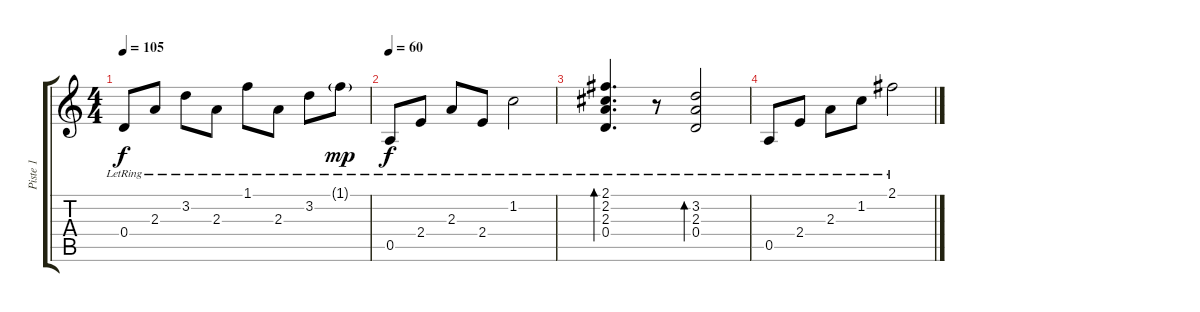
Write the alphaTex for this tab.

\track ("Piste 1" "Piste 1") {instrument acousticguitarsteel}
\staff {score tabs}
\tuning (E4 B3 G3 D3 A2 E2) {hide}
\ts (4 4)
\tempo 105
\clef g2
\ks c
0.4{lr}.8{dy f} 2.3{lr}.8 3.2{lr}.8 2.3{lr}.8 1.1{lr}.8 2.3{lr}.8 3.2{lr}.8 1.1{g lr}.8{dy mp} |
\tempo 60
0.5{lr}.8{dy f} 2.4{lr}.8 2.3{lr}.8 2.4{lr}.8 1.2{lr}.2 |
(2.1{lr} 2.2{lr} 2.3{lr} 0.4{lr}).4{d bd 240} r.8 (3.2{lr} 2.3{lr} 0.4{lr}).2{bd 240} |
0.5{lr}.8 2.4{lr}.8 2.3{lr}.8 1.2{lr}.8 2.1{lr}.2
